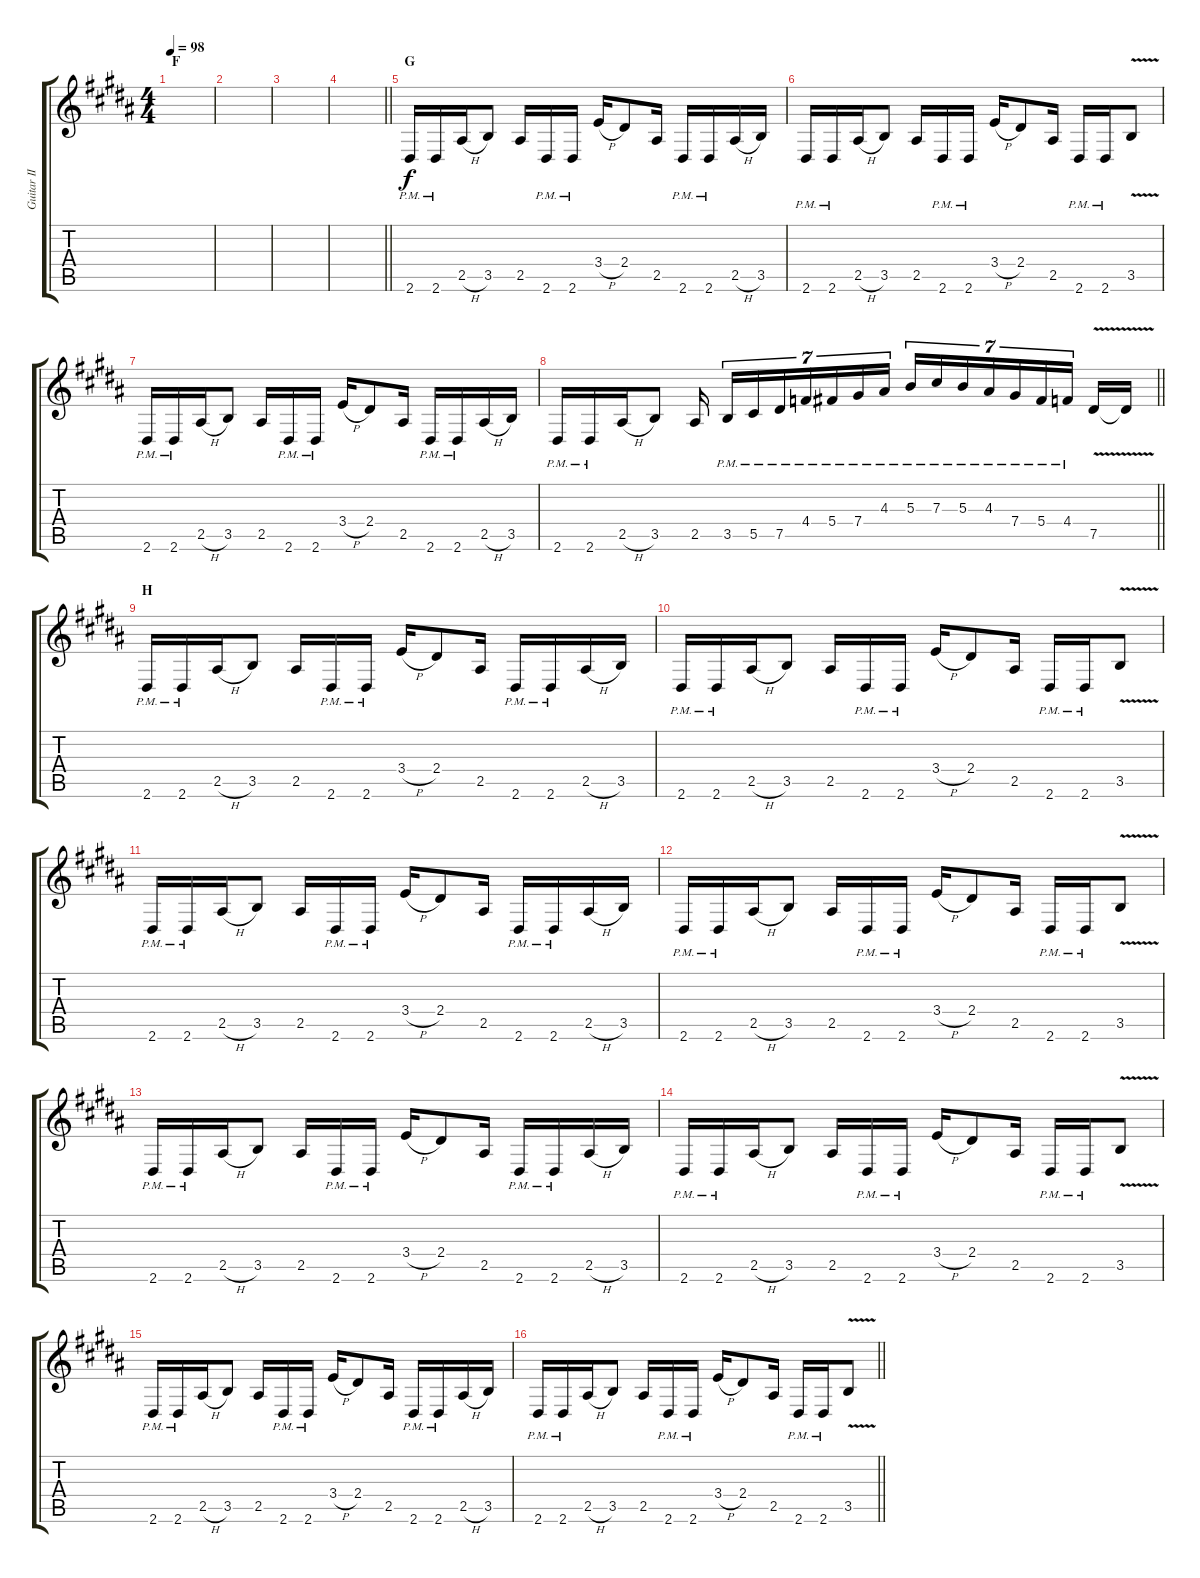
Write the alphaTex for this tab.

\track ("Guitar II Teru" "Guitar II ") {instrument distortionguitar}
\staff {score tabs}
\tuning (Eb4 Bb3 Gb3 Db3 Ab2 Db2) {hide}
\ts (4 4)
\section ("" "F")
\tempo 98
\clef g2
\ks g#minor
|
|
|
\barLineRight lightlight
|
\section ("" "G")
2.6{pm}.16 2.6{pm}.16 2.5{h}.16 3.5.8 2.5.16 2.6{pm}.16 2.6{pm}.16 3.4{h}.16 2.4.8 2.5.16 2.6{pm}.16 2.6{pm}.16 2.5{h}.16 3.5.16 |
2.6{pm}.16 2.6{pm}.16 2.5{h}.16 3.5.8 2.5.16 2.6{pm}.16 2.6{pm}.16 3.4{h}.16 2.4.8 2.5.16 2.6{pm}.16 2.6{pm}.16 3.5{v}.8 |
2.6{pm}.16 2.6{pm}.16 2.5{h}.16 3.5.8 2.5.16 2.6{pm}.16 2.6{pm}.16 3.4{h}.16 2.4.8 2.5.16 2.6{pm}.16 2.6{pm}.16 2.5{h}.16 3.5.16 |
\barLineRight lightlight
2.6{pm}.16 2.6{pm}.16 2.5{h}.16 3.5.8 2.5.16{beam splitsecondary} 3.5{pm}.16{tu (7 4)} 5.5{pm}.16{tu (7 4)} 7.5{pm}.16{tu (7 4)} 4.4{pm}.16{tu (7 4) beam merge} 5.4{pm}.16{tu (7 4)} 7.4{pm}.16{tu (7 4) beam merge} 4.3{pm}.16{tu (7 4) beam split} 5.3{pm}.16{tu (7 4)} 7.3{pm}.16{tu (7 4)} 5.3{pm}.16{tu (7 4)} 4.3{pm}.16{tu (7 4) beam merge} 7.4{pm}.16{tu (7 4)} 5.4{pm}.16{tu (7 4) beam merge} 4.4{pm}.16{tu (7 4) beam splitsecondary} 7.5{v}.16 7.5{t}.16 |
\section ("" "H")
2.6{pm}.16 2.6{pm}.16 2.5{h}.16 3.5.8 2.5.16 2.6{pm}.16 2.6{pm}.16 3.4{h}.16 2.4.8 2.5.16 2.6{pm}.16 2.6{pm}.16 2.5{h}.16 3.5.16 |
2.6{pm}.16 2.6{pm}.16 2.5{h}.16 3.5.8 2.5.16 2.6{pm}.16 2.6{pm}.16 3.4{h}.16 2.4.8 2.5.16 2.6{pm}.16 2.6{pm}.16 3.5{v}.8 |
2.6{pm}.16 2.6{pm}.16 2.5{h}.16 3.5.8 2.5.16 2.6{pm}.16 2.6{pm}.16 3.4{h}.16 2.4.8 2.5.16 2.6{pm}.16 2.6{pm}.16 2.5{h}.16 3.5.16 |
2.6{pm}.16 2.6{pm}.16 2.5{h}.16 3.5.8 2.5.16 2.6{pm}.16 2.6{pm}.16 3.4{h}.16 2.4.8 2.5.16 2.6{pm}.16 2.6{pm}.16 3.5{v}.8 |
2.6{pm}.16 2.6{pm}.16 2.5{h}.16 3.5.8 2.5.16 2.6{pm}.16 2.6{pm}.16 3.4{h}.16 2.4.8 2.5.16 2.6{pm}.16 2.6{pm}.16 2.5{h}.16 3.5.16 |
2.6{pm}.16 2.6{pm}.16 2.5{h}.16 3.5.8 2.5.16 2.6{pm}.16 2.6{pm}.16 3.4{h}.16 2.4.8 2.5.16 2.6{pm}.16 2.6{pm}.16 3.5{v}.8 |
2.6{pm}.16 2.6{pm}.16 2.5{h}.16 3.5.8 2.5.16 2.6{pm}.16 2.6{pm}.16 3.4{h}.16 2.4.8 2.5.16 2.6{pm}.16 2.6{pm}.16 2.5{h}.16 3.5.16 |
\barLineRight lightlight
2.6{pm}.16 2.6{pm}.16 2.5{h}.16 3.5.8 2.5.16 2.6{pm}.16 2.6{pm}.16 3.4{h}.16 2.4.8 2.5.16 2.6{pm}.16 2.6{pm}.16 3.5{v}.8
